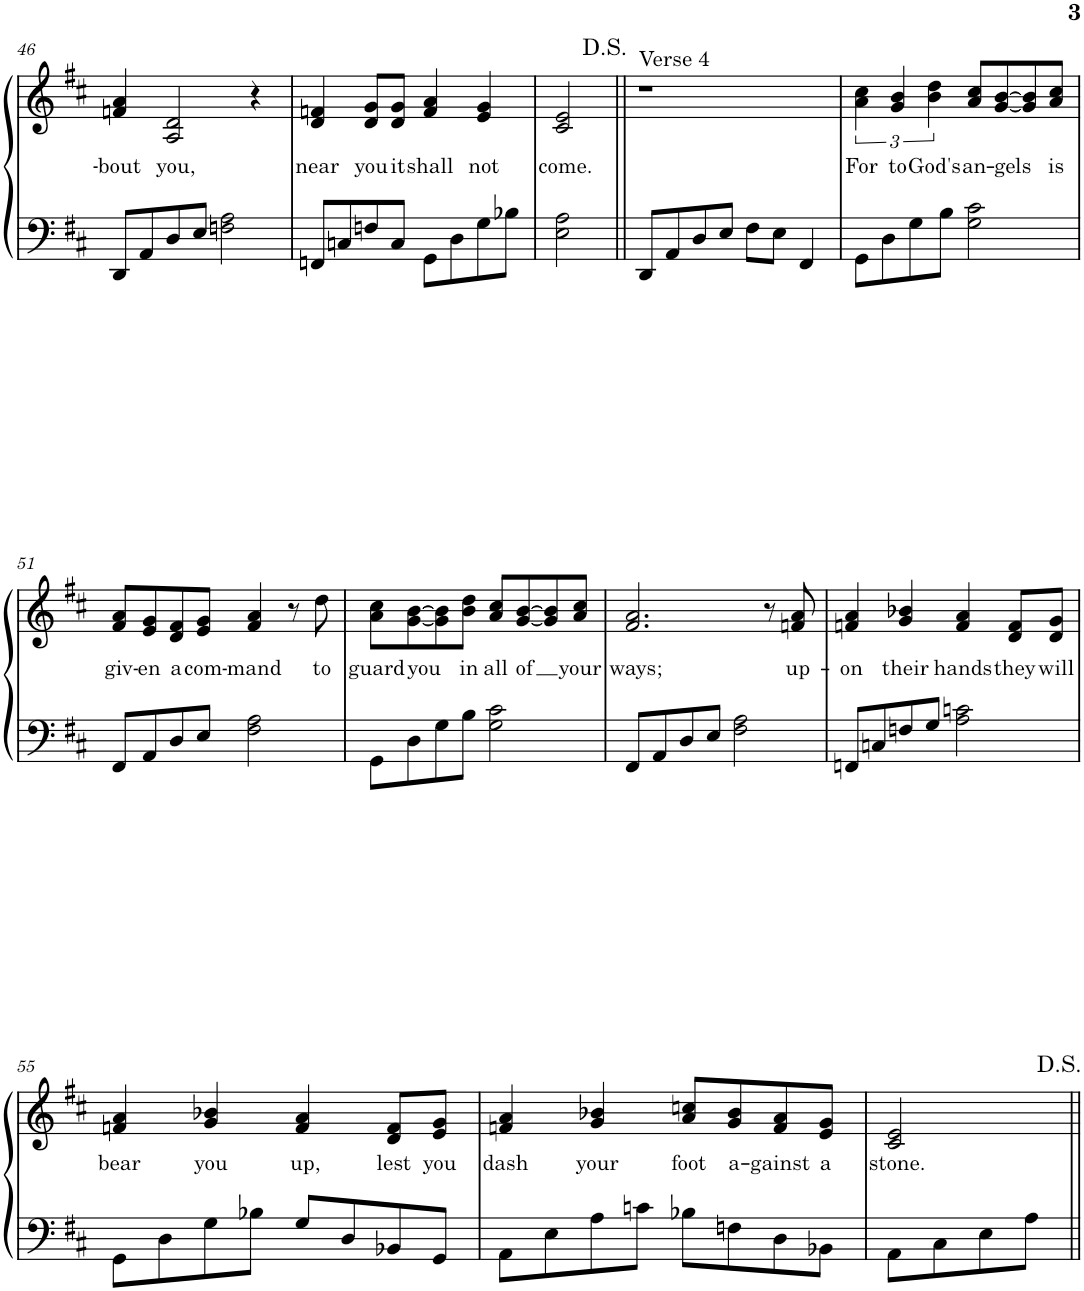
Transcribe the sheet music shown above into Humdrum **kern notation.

**kern	**kern	**text
*part1	*part1	*part1
*staff2	*staff1	*staff1
*I"Piano	*	*
*I'Pno.	*	*
!!LO:PB:g=z
*clefF4	*clefG2	*
*k[f#c#]	*k[f#c#]	*
*M4/4	*M4/4	*
=46	=46	=46
!	!	!LO:LY:b
8DD/L	4fn/ 4a/	-bout
8AA/	.	.
!	!	!LO:LY:b
8D/	2A/ 2d/	you,
8E/J	.	.
2Fn\ 2A\	.	.
.	4r	.
=47	=47	=47
!	!	!LO:LY:b
8FFn/L	4d/ 4fn/	near
8Cn/	.	.
!	!	!LO:LY:b
8Fn/	8d/ 8g/L	you
!	!	!LO:LY:b
8C/J	8d/ 8g/J	it
!	!	!LO:LY:b
8GG\L	4f/ 4a/	shall
8D\	.	.
!	!	!LO:LY:b
8G\	4e/ 4g/	not
8B-X\J	.	.
=48	=48	=48
!	!	!LO:LY:b
2E\ 2A\	2c#/ 2e/	come.
=49||	=49||	=49||
!	!LO:TX:a:t=Verse 4	!
8DD/L	1r	.
8AA/	.	.
8D/	.	.
8E/J	.	.
8F#\L	.	.
8E\J	.	.
4FF#/	.	.
=50	=50	=50
!	!	!LO:LY:b
8GG\L	6a\ 6cc#\	For
8D\	.	.
!	!	!LO:LY:b
.	6g/ 6b/	to
8G\	.	.
!	!	!LO:LY:b
.	6b\ 6dd\	God's
8B\J	.	.
!	!	!LO:LY:b
2G\ 2c#\	8a/ 8cc#/L	an-
!	!	!LO:LY:b
.	[8g/ [8b/	-gels
.	8g/] 8b/]	.
!	!	!LO:LY:b
.	8a/ 8cc#/J	is
!!LO:LB:g=z
=51	=51	=51
!	!	!LO:LY:b
8FF#/L	8f#/ 8a/L	giv-
!	!	!LO:LY:b
8AA/	8e/ 8g/	-en
!	!	!LO:LY:b
8D/	8d/ 8f#/	a
!	!	!LO:LY:b
8E/J	8e/ 8g/J	com-
!	!	!LO:LY:b
2F#\ 2A\	4f#/ 4a/	-mand
.	8r	.
!	!	!LO:LY:b
.	8dd\	to
=52	=52	=52
!	!	!LO:LY:b
8GG\L	8a\ 8cc#\L	guard
!	!	!LO:LY:b
8D\	[8g\ [8b\	you
8G\	8g\] 8b\]	.
!	!	!LO:LY:b
8B\J	8b\ 8dd\J	in
!	!	!LO:LY:b
2G\ 2c#\	8a/ 8cc#/L	all
!	!	!LO:LY:b
.	[8g/ [8b/	of
.	8g/] 8b/]	.
!	!	!LO:LY:b
.	8a/ 8cc#/J	your
=53	=53	=53
!	!	!LO:LY:b
8FF#/L	2.f#/ 2.a/	ways;
8AA/	.	.
8D/	.	.
8E/J	.	.
2F#\ 2A\	.	.
.	8r	.
!	!	!LO:LY:b
.	8fn/ 8a/	up-
=54	=54	=54
!	!	!LO:LY:b
8FFn/L	4fn/ 4a/	-on
8Cn/	.	.
!	!	!LO:LY:b
8Fn/	4g/ 4b-X/	their
8G/J	.	.
!	!	!LO:LY:b
2A\ 2cn\	4f/ 4a/	hands
!	!	!LO:LY:b
.	8d/ 8f/L	they
!	!	!LO:LY:b
.	8d/ 8g/J	will
!!LO:LB:g=z
=55	=55	=55
!	!	!LO:LY:b
8GG\L	4fn/ 4a/	bear
8D\	.	.
!	!	!LO:LY:b
8G\	4g/ 4b-X/	you
8B-X\J	.	.
!	!	!LO:LY:b
8G/L	4f/ 4a/	up,
8D/	.	.
!	!	!LO:LY:b
8BB-X/	8d/ 8f/L	lest
!	!	!LO:LY:b
8GG/J	8e/ 8g/J	you
=56	=56	=56
!	!	!LO:LY:b
8AA\L	4fn/ 4a/	dash
8E\	.	.
!	!	!LO:LY:b
8A\	4g/ 4b-X/	your
8cn\J	.	.
!	!	!LO:LY:b
8B-X\L	8a/ 8ccn/L	foot
!	!	!LO:LY:b
8Fn\	8g/ 8b-/	a-
!	!	!LO:LY:b
8D\	8f/ 8a/	-gainst
!	!	!LO:LY:b
8BB-X\J	8e/ 8g/J	a
=57	=57	=57
!	!	!LO:LY:b
8AA\L	2c#/ 2e/	stone.
8C#\	.	.
8E\	.	.
8A\J	.	.
=||	=||	=||
*-	*-	*-
